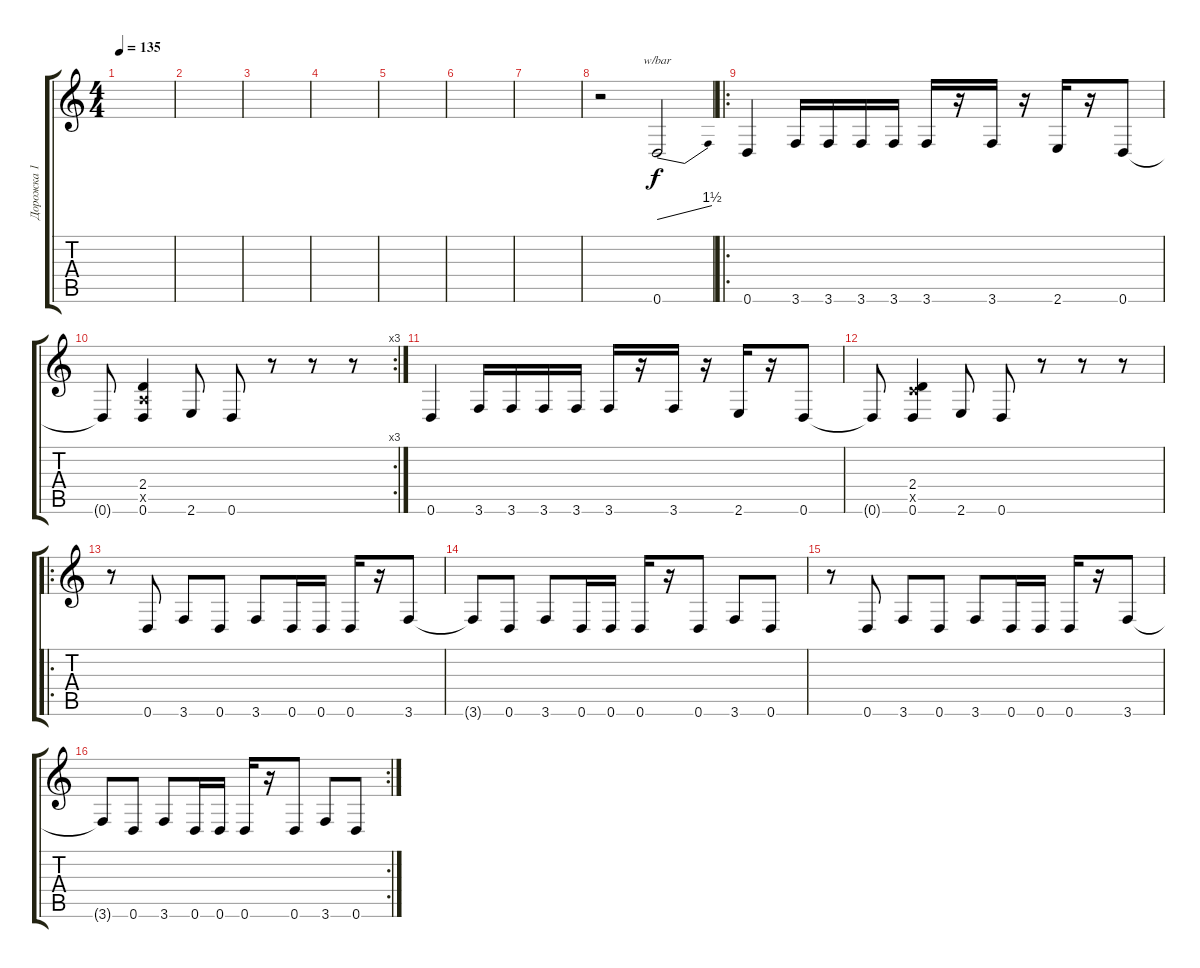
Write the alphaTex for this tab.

\track ("Дорожка 1" "Дорожка 1") {instrument distortionguitar}
\staff {score tabs}
\tuning (D4 A3 F3 C3 G2 D2) {hide}
\ts (4 4)
\tempo 135
\clef g2
\ks c
|
|
|
|
|
|
|
r.2 0.6.2{tbe (dive default 0 0 60 6)} |
\ro
0.6.4 3.6.16 3.6.16 3.6.16 3.6.16 3.6.16 r.16 3.6.16 r.16 2.6.16 r.16 0.6.8 |
\rc 3
0.6{t}.8 (2.4 2.5{x} 0.6).4 2.6.8 0.6.8 r.8 r.8 r.8 |
0.6.4 3.6.16 3.6.16 3.6.16 3.6.16 3.6.16 r.16 3.6.16 r.16 2.6.16 r.16 0.6.8 |
0.6{t}.8 (2.4 5.5{x} 0.6).4 2.6.8 0.6.8 r.8 r.8 r.8 |
\ro
r.8 0.6.8 3.6.8 0.6.8 3.6.8 0.6.16 0.6.16 0.6.16 r.16 3.6.8 |
3.6{t}.8 0.6.8 3.6.8 0.6.16 0.6.16 0.6.16 r.16 0.6.8 3.6.8 0.6.8 |
r.8 0.6.8 3.6.8 0.6.8 3.6.8 0.6.16 0.6.16 0.6.16 r.16 3.6.8 |
\rc 2
3.6{t}.8 0.6.8 3.6.8 0.6.16 0.6.16 0.6.16 r.16 0.6.8 3.6.8 0.6.8
